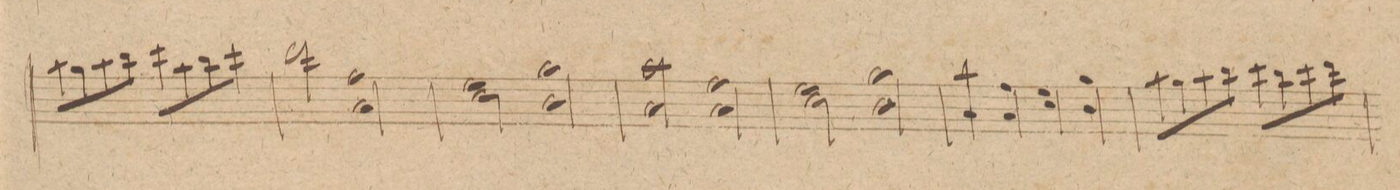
**kern	**dynam
*I"Violino 1mo	*
*clefG2	*
*k[f#c#g#]	*
*met(c|)	*
*M2/2	*
8aa\L	.
8gg#\	.
8aa\	.
8bb\J	.
8ccc#\L	.
8aa\	.
8bb\	.
8ccc#\J	.
=232	=232
2ddd\	.
2ff# 2a\	.
=233	=233
2ee 2cc#\	.
2gg# 2b\	.
=234	=234
2aa 2a\	.
2ff# 2a\	.
=235	=235
2ee 2cc#\	.
2gg# 2b\	.
=236	=236
4aa 4a\	.
4ff# 4a\	.
4ee 4cc#\	.
4gg# 4b\	.
=237	=237
8aa\L	.
8gg#\	.
8aa\	.
8bb\J	.
8ccc#\L	.
8bb\	.
8ccc#\	.
8ddd\J	.
=238	=238
*-	*-
